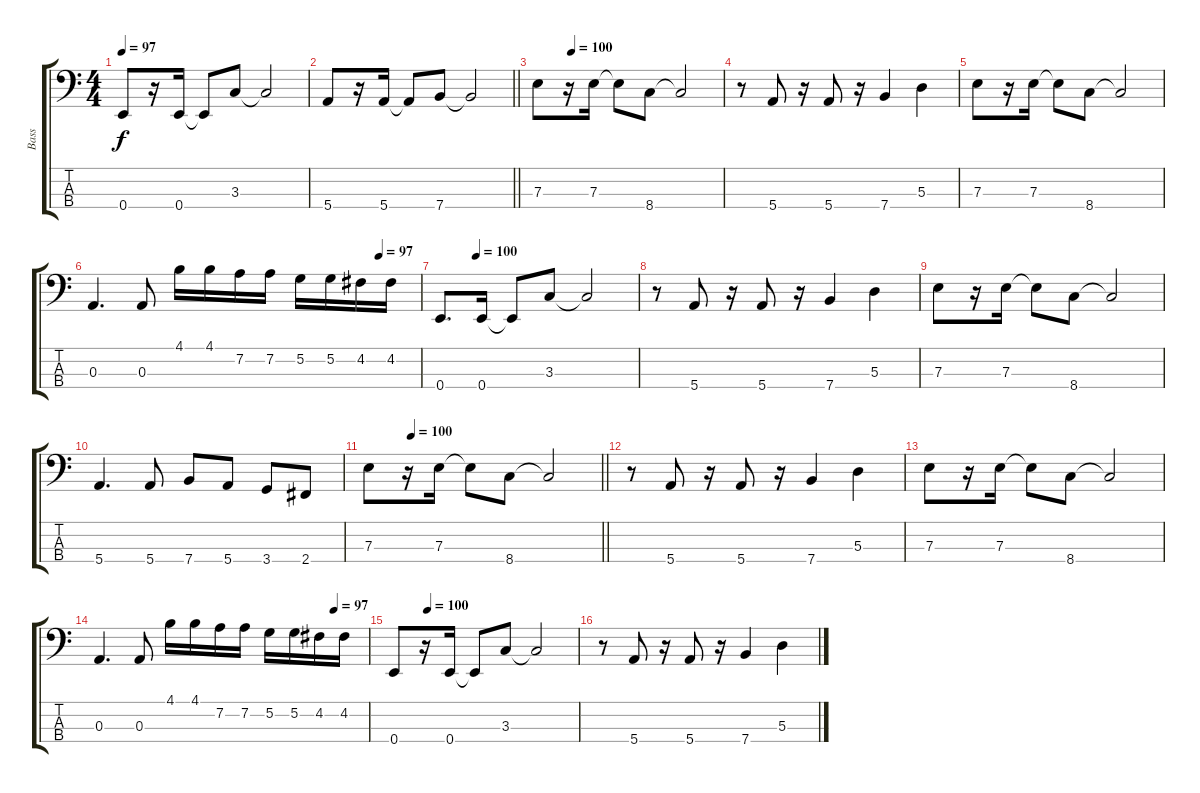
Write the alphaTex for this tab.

\track ("Bass" "Bass") {instrument electricbassfinger}
\staff {score tabs}
\tuning (G2 D2 A1 E1) {hide}
\ts (4 4)
\tempo 97
\clef f4
\ks c
0.4.8{dy f} r.16 0.4.16 0.4{t}.8 3.3.8 3.3{t}.2 |
\barLineRight lightlight
5.4.8 r.16 5.4.16 5.4{t}.8 7.4.8 7.4{t}.2 |
\tempo (100 0.1875)
7.3.8 r.16 7.3.16 7.3{t}.8 8.4.8 8.4{t}.2 |
r.8 5.4.8 r.16 5.4.8 r.16 7.4.4 5.3.4 |
7.3.8 r.16 7.3.16 7.3{t}.8 8.4.8 8.4{t}.2 |
\tempo (97 0.875)
0.3.4{d} 0.3.8 4.1.16 4.1.16 7.2.16 7.2.16 5.2.16 5.2.16 4.2.16 4.2.16 |
\tempo (100 0.1875)
0.4.8{d} 0.4.16 0.4{t}.8 3.3.8 3.3{t}.2 |
r.8 5.4.8 r.16 5.4.8 r.16 7.4.4 5.3.4 |
7.3.8 r.16 7.3.16 7.3{t}.8 8.4.8 8.4{t}.2 |
5.4.4{d} 5.4.8 7.4.8 5.4.8 3.4.8 2.4.8 |
\tempo (100 0.1875)
\barLineRight lightlight
7.3.8 r.16 7.3.16 7.3{t}.8 8.4.8 8.4{t}.2 |
r.8 5.4.8 r.16 5.4.8 r.16 7.4.4 5.3.4 |
7.3.8 r.16 7.3.16 7.3{t}.8 8.4.8 8.4{t}.2 |
\tempo (97 0.875)
0.3.4{d} 0.3.8 4.1.16 4.1.16 7.2.16 7.2.16 5.2.16 5.2.16 4.2.16 4.2.16 |
\tempo (100 0.1875)
0.4.8 r.16 0.4.16 0.4{t}.8 3.3.8 3.3{t}.2 |
r.8 5.4.8 r.16 5.4.8 r.16 7.4.4 5.3.4
